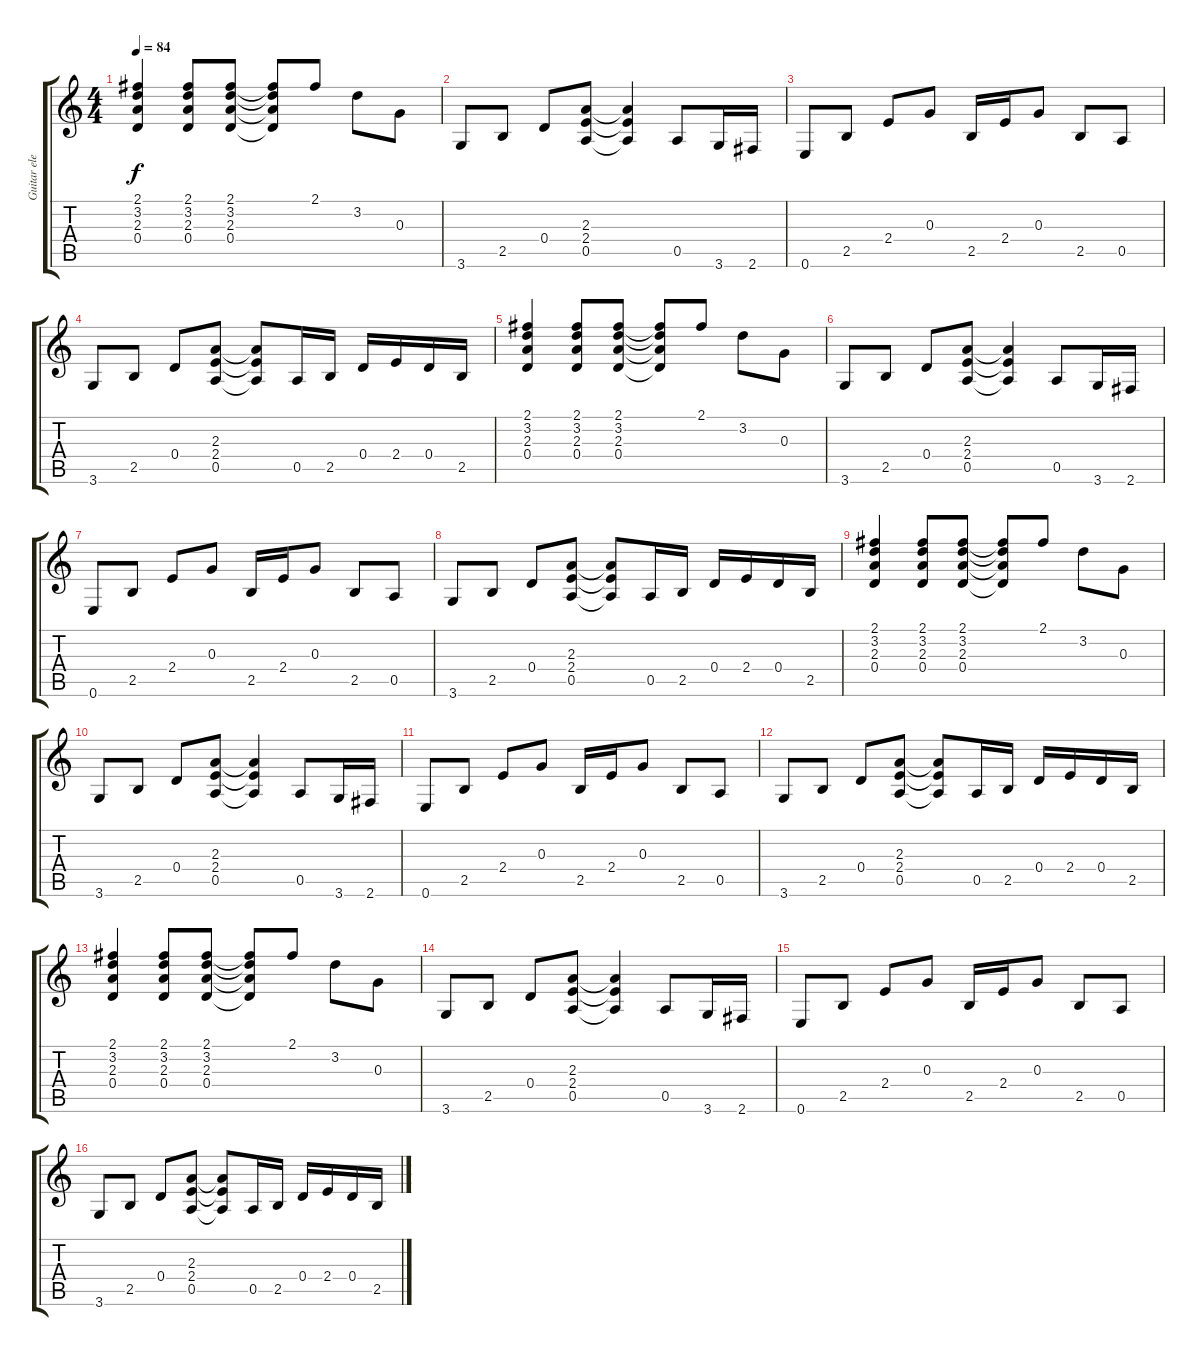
\track ("Guitar elec 1" "Guitar ele") {instrument overdrivenguitar}
\staff {score tabs}
\tuning (E4 B3 G3 D3 A2 E2) {hide}
\ts (4 4)
\tempo 84
\clef g2
\ks c
(2.1 3.2 2.3 0.4).4{dy f} (2.1 3.2 2.3 0.4).8 (2.1 3.2 2.3 0.4).8 (2.1{t} 3.2{t} 2.3{t} 0.4{t}).8 2.1.8 3.2.8 0.3.8 |
3.6.8 2.5.8 0.4.8 (2.3 2.4 0.5).8 (2.3{t} 2.4{t} 0.5{t}).4 0.5.8 3.6.16 2.6.16 |
0.6.8 2.5.8 2.4.8 0.3.8 2.5.16 2.4.16 0.3.8 2.5.8 0.5.8 |
3.6.8 2.5.8 0.4.8 (2.3 2.4 0.5).8 (2.3{t} 2.4{t} 0.5{t}).8 0.5.16 2.5.16 0.4.16 2.4.16 0.4.16 2.5.16 |
(2.1 3.2 2.3 0.4).4 (2.1 3.2 2.3 0.4).8 (2.1 3.2 2.3 0.4).8 (2.1{t} 3.2{t} 2.3{t} 0.4{t}).8 2.1.8 3.2.8 0.3.8 |
3.6.8 2.5.8 0.4.8 (2.3 2.4 0.5).8 (2.3{t} 2.4{t} 0.5{t}).4 0.5.8 3.6.16 2.6.16 |
0.6.8 2.5.8 2.4.8 0.3.8 2.5.16 2.4.16 0.3.8 2.5.8 0.5.8 |
3.6.8 2.5.8 0.4.8 (2.3 2.4 0.5).8 (2.3{t} 2.4{t} 0.5{t}).8 0.5.16 2.5.16 0.4.16 2.4.16 0.4.16 2.5.16 |
(2.1 3.2 2.3 0.4).4 (2.1 3.2 2.3 0.4).8 (2.1 3.2 2.3 0.4).8 (2.1{t} 3.2{t} 2.3{t} 0.4{t}).8 2.1.8 3.2.8 0.3.8 |
3.6.8 2.5.8 0.4.8 (2.3 2.4 0.5).8 (2.3{t} 2.4{t} 0.5{t}).4 0.5.8 3.6.16 2.6.16 |
0.6.8 2.5.8 2.4.8 0.3.8 2.5.16 2.4.16 0.3.8 2.5.8 0.5.8 |
3.6.8 2.5.8 0.4.8 (2.3 2.4 0.5).8 (2.3{t} 2.4{t} 0.5{t}).8 0.5.16 2.5.16 0.4.16 2.4.16 0.4.16 2.5.16 |
(2.1 3.2 2.3 0.4).4 (2.1 3.2 2.3 0.4).8 (2.1 3.2 2.3 0.4).8 (2.1{t} 3.2{t} 2.3{t} 0.4{t}).8 2.1.8 3.2.8 0.3.8 |
3.6.8 2.5.8 0.4.8 (2.3 2.4 0.5).8 (2.3{t} 2.4{t} 0.5{t}).4 0.5.8 3.6.16 2.6.16 |
0.6.8 2.5.8 2.4.8 0.3.8 2.5.16 2.4.16 0.3.8 2.5.8 0.5.8 |
3.6.8 2.5.8 0.4.8 (2.3 2.4 0.5).8 (2.3{t} 2.4{t} 0.5{t}).8 0.5.16 2.5.16 0.4.16 2.4.16 0.4.16 2.5.16
